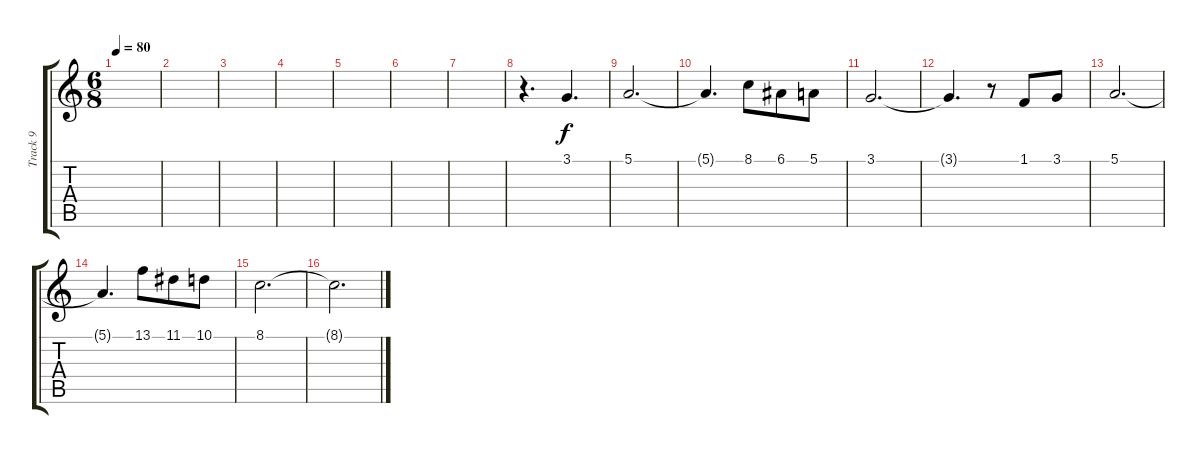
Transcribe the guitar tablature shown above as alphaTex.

\track ("Track 9" "Track 9") {instrument clarinet}
\staff {score tabs}
\tuning (E4 B3 G3 D3 A2 E2) {hide}
\ts (6 8)
\tempo 80
\clef g2
\ks c
|
|
|
|
|
|
|
r.4{d} 3.1.4{d} |
5.1.2{d} |
5.1{t}.4{d} 8.1.8 6.1.8 5.1.8 |
3.1.2{d} |
3.1{t}.4{d} r.8 1.1.8 3.1.8 |
5.1.2{d} |
5.1{t}.4{d} 13.1.8 11.1.8 10.1.8 |
8.1.2{d} |
8.1{t}.2{d}
